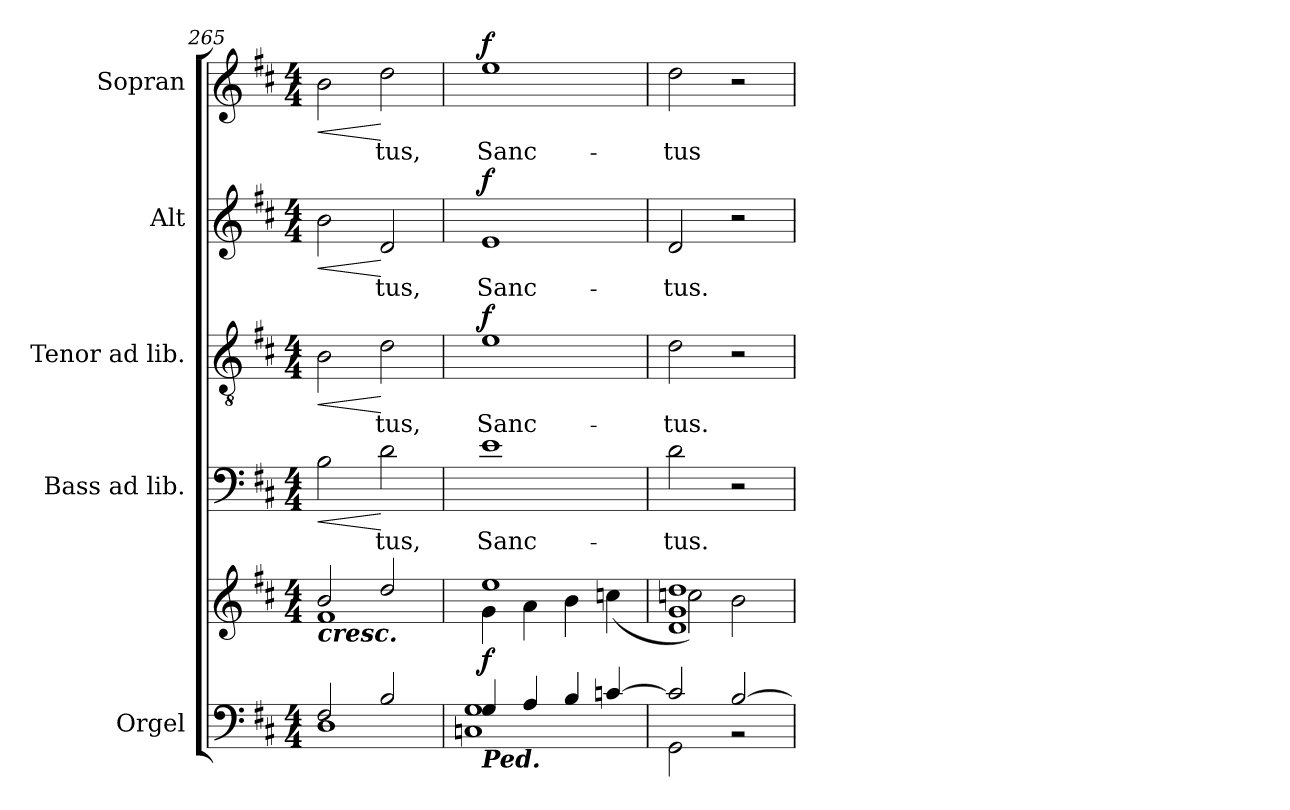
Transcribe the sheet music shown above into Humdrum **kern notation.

**kern	**kern	**dynam	**kern	**text	**dynam	**kern	**text	**dynam	**kern	**text	**dynam	**kern	**text	**dynam
*part5	*part5	*part5	*part4	*part4	*part4	*part3	*part3	*part3	*part2	*part2	*part2	*part1	*part1	*part1
*staff6	*staff5	*staff5/6	*staff4	*staff4	*staff4	*staff3	*staff3	*staff3	*staff2	*staff2	*staff2	*staff1	*staff1	*staff1
*I"Orgel	*	*	*I"Bass ad lib.	*	*	*I"Tenor ad lib.	*	*	*I"Alt	*	*	*I"Sopran	*	*
*I'Org.	*	*	*I'B.	*	*	*I'T.	*	*	*I'A.	*	*	*I'S.	*	*
*clefF4	*clefG2	*	*clefF4	*	*	*clefGv2	*	*	*clefG2	*	*	*clefG2	*	*
*k[f#c#]	*k[f#c#]	*	*k[f#c#]	*	*	*k[f#c#]	*	*	*k[f#c#]	*	*	*k[f#c#]	*	*
*D:	*D:	*	*D:	*	*	*D:	*	*	*D:	*	*	*D:	*	*
*M4/4	*M4/4	*	*M4/4	*	*	*M4/4	*	*	*M4/4	*	*	*M4/4	*	*
=265	=265	=265	=265	=265	=265	=265	=265	=265	=265	=265	=265	=265	=265	=265
*^	*^	*	*	*	*	*	*	*	*	*	*	*	*	*
!	!	!LO:TX:b:Bi:t=cresc.	!	!	!	!	!	!	!	!	!	!	!	!	!	!
!	!	!	!	!	!	!	!LO:HP:b	!	!	!LO:HP:b	!	!	!LO:HP:b	!	!	!LO:HP:b
2F#/	1D	2b/	1f#	.	2B\	.	<	2B\	.	<	2b\	.	<	2b\	.	<
!	!	!	!	!	!	!LO:LY:b	!	!	!LO:LY:b	!	!	!LO:LY:b	!	!	!LO:LY:b	!
2B/	.	2dd/	.	.	2d\	-tus,	[	2d\	-tus,	[	2d/	-tus,	[	2dd\	-tus,	[
!!LO:LB:g=z
=266	=266	=266	=266	=266	=266	=266	=266	=266	=266	=266	=266	=266	=266	=266	=266	=266
!LO:TX:b:Bi:t=Ped.	!	!	!	!	!	!	!	!	!	!	!	!	!	!	!	!
!	!	!	!	!LO:DY:b	!	!LO:LY:b	!	!	!LO:LY:b	!LO:DY:a	!	!LO:LY:b	!LO:DY:a	!	!LO:LY:b	!LO:DY:a
4G/	1Cn 1G	1ee	4g\	f	1e	Sanc-	.	1e	Sanc-	f	1e	Sanc-	f	1ee	Sanc-	f
4A/	.	.	4a\	.	.	.	.	.	.	.	.	.	.	.	.	.
4B/	.	.	4b\	.	.	.	.	.	.	.	.	.	.	.	.	.
[>4cn/	.	.	(<4ccn\	.	.	.	.	.	.	.	.	.	.	.	.	.
=267	=267	=267	=267	=267	=267	=267	=267	=267	=267	=267	=267	=267	=267	=267	=267	=267
!	!	!	!	!	!	!LO:LY:b	!	!	!LO:LY:b	!	!	!LO:LY:b	!	!	!LO:LY:b	!
2c/]	2GG\	1d 1g 1dd	2cc\)	.	2d\	-tus.	.	2d\	-tus.	.	2d/	-tus.	.	2dd\	-tus	.
[>2B/	2rBB	.	2b\	.	2r	.	.	2r	.	.	2r	.	.	2r	.	.
*v	*v	*	*	*	*	*	*	*	*	*	*	*	*	*	*	*
*	*v	*v	*	*	*	*	*	*	*	*	*	*	*	*	*
=	=	=	=	=	=	=	=	=	=	=	=	=	=	=
*-	*-	*-	*-	*-	*-	*-	*-	*-	*-	*-	*-	*-	*-	*-
